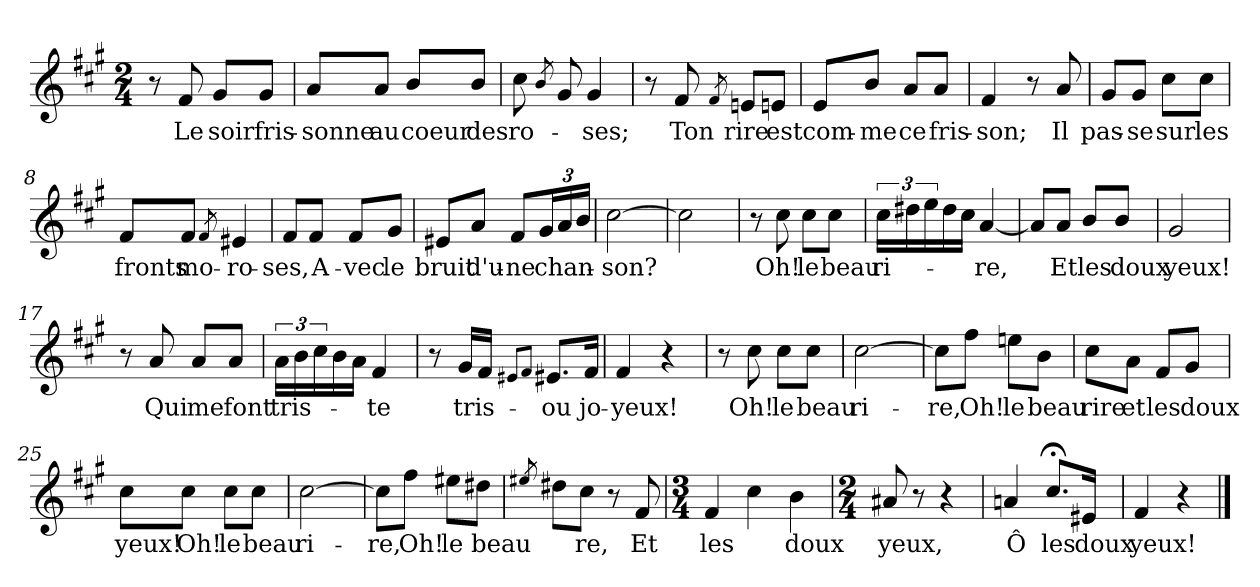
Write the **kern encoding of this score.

**kern	**text
*part1	*part1
*staff1	*staff1
*clefG2	*
*k[f#c#g#]	*
*M2/4	*
=1	=1
8r	.
!	!LO:LY:b
8f#/	Le
!	!LO:LY:b
8g#/L	soir
!	!LO:LY:b
8g#/J	fris-
=2	=2
!	!LO:LY:b
8a/L	-sonne
!	!LO:LY:b
8a/J	au
!	!LO:LY:b
8b/L	coeur
!	!LO:LY:b
8b/J	des
=3	=3
!	!LO:LY:b
8cc#\	ro-
8qb/	.
8g#/	.
!	!LO:LY:b
4g#/	-ses;
=4	=4
8r	.
!	!LO:LY:b
8f#/	Ton
8qf#/	.
!	!LO:LY:b
8en/L	rire
!	!LO:LY:b
8en/J	est
=5	=5
!	!LO:LY:b
8e/L	com-
!	!LO:LY:b
8b/J	-me
!	!LO:LY:b
8a/L	ce
!	!LO:LY:b
8a/J	fris-
=6	=6
!	!LO:LY:b
4f#/	-son;
8r	.
!	!LO:LY:b
8a/	Il
=7	=7
!	!LO:LY:b
8g#/L	pas-
!	!LO:LY:b
8g#/J	-se
!	!LO:LY:b
8cc#\L	sur
!	!LO:LY:b
8cc#\J	les
!!LO:LB:g=z
=8	=8
!	!LO:LY:b
8f#/L	fronts
!	!LO:LY:b
8f#/J	mo-
8qf#/	.
!	!LO:LY:b
4e#X/	-ro-
=9	=9
!	!LO:LY:b
8f#/L	-ses,
!	!LO:LY:b
8f#/J	A-
!	!LO:LY:b
8f#/L	-vec
!	!LO:LY:b
8g#/J	le
=10	=10
!	!LO:LY:b
8e#X/L	bruit
!	!LO:LY:b
8a/J	d'u-
!	!LO:LY:b
8f#/L	-ne
!	!LO:LY:b
24g#/L	chan-
24a/	.
24b/JJ	.
=11	=11
!	!LO:LY:b
[2cc#\	-son?
=12	=12
2cc#\]	.
=13	=13
8r	.
!	!LO:LY:b
8cc#\	Oh!
!	!LO:LY:b
8cc#\L	le
!	!LO:LY:b
8cc#\J	beau
=14	=14
!	!LO:LY:b
24cc#\LL	ri-
24dd#X\	.
24ee\	.
16dd#\	.
16cc#\JJ	.
!	!LO:LY:b
[4a/	-re,
=15	=15
8a/L]	.
!	!LO:LY:b
8a/J	Et
!	!LO:LY:b
8b/L	les
!	!LO:LY:b
8b/J	doux
=16	=16
!	!LO:LY:b
2g#/	yeux!
!!LO:LB:g=z
=17	=17
8r	.
!	!LO:LY:b
8a/	Qui
!	!LO:LY:b
8a/L	me
!	!LO:LY:b
8a/J	font
=18	=18
!	!LO:LY:b
24a\LL	tris-
24b\	.
24cc#\	.
16b\	.
16a\JJ	.
!	!LO:LY:b
4f#/	-te
=19	=19
8r	.
!	!LO:LY:b
16g#/LL	tris-
16f#/JJ	.
8qe#X/L	.
8qf#/J	.
!	!LO:LY:b
8.e#/L	ou
!	!LO:LY:b
16f#/Jk	jo-
=20	=20
!	!LO:LY:b
4f#/	-yeux!
4r	.
=21	=21
8r	.
!	!LO:LY:b
8cc#\	Oh!
!	!LO:LY:b
8cc#\L	le
!	!LO:LY:b
8cc#\J	beau
=22	=22
!	!LO:LY:b
[2cc#\	ri-
=23	=23
!	!LO:LY:b
8cc#\L]	-re,
!	!LO:LY:b
8ff#\J	Oh!
!	!LO:LY:b
8een\L	le
!	!LO:LY:b
8b\J	beau
=24	=24
!	!LO:LY:b
8cc#\L	rire
!	!LO:LY:b
8a\J	et
!	!LO:LY:b
8f#/L	les
!	!LO:LY:b
8g#/J	doux
!!LO:LB:g=z
=25	=25
!	!LO:LY:b
8cc#\L	yeux!
!	!LO:LY:b
8cc#\J	Oh!
!	!LO:LY:b
8cc#\L	le
!	!LO:LY:b
8cc#\J	beau
=26	=26
!	!LO:LY:b
[2cc#\	ri-
=27	=27
!	!LO:LY:b
8cc#\L]	-re,
!	!LO:LY:b
8ff#\J	Oh!
!	!LO:LY:b
8ee#X\L	le
!	!LO:LY:b
8dd#X\J	beau
=28	=28
8qee#X/	.
8dd#X\L	.
!	!LO:LY:b
8cc#\J	-re,
8r	.
!	!LO:LY:b
8f#/	Et
=29	=29
*M3/4	*
!	!LO:LY:b
4f#/	les
4cc#\	.
!	!LO:LY:b
4b\	doux
=30	=30
*M2/4	*
!	!LO:LY:b
8a#X/	yeux,
8r	.
4r	.
=31	=31
!	!LO:LY:b
4an/	Ô
!	!LO:LY:b
8.cc#;</L	les
!	!LO:LY:b
16e#X/Jk	doux
=32	=32
!	!LO:LY:b
4f#/	yeux!
4r	.
==	==
*-	*-
